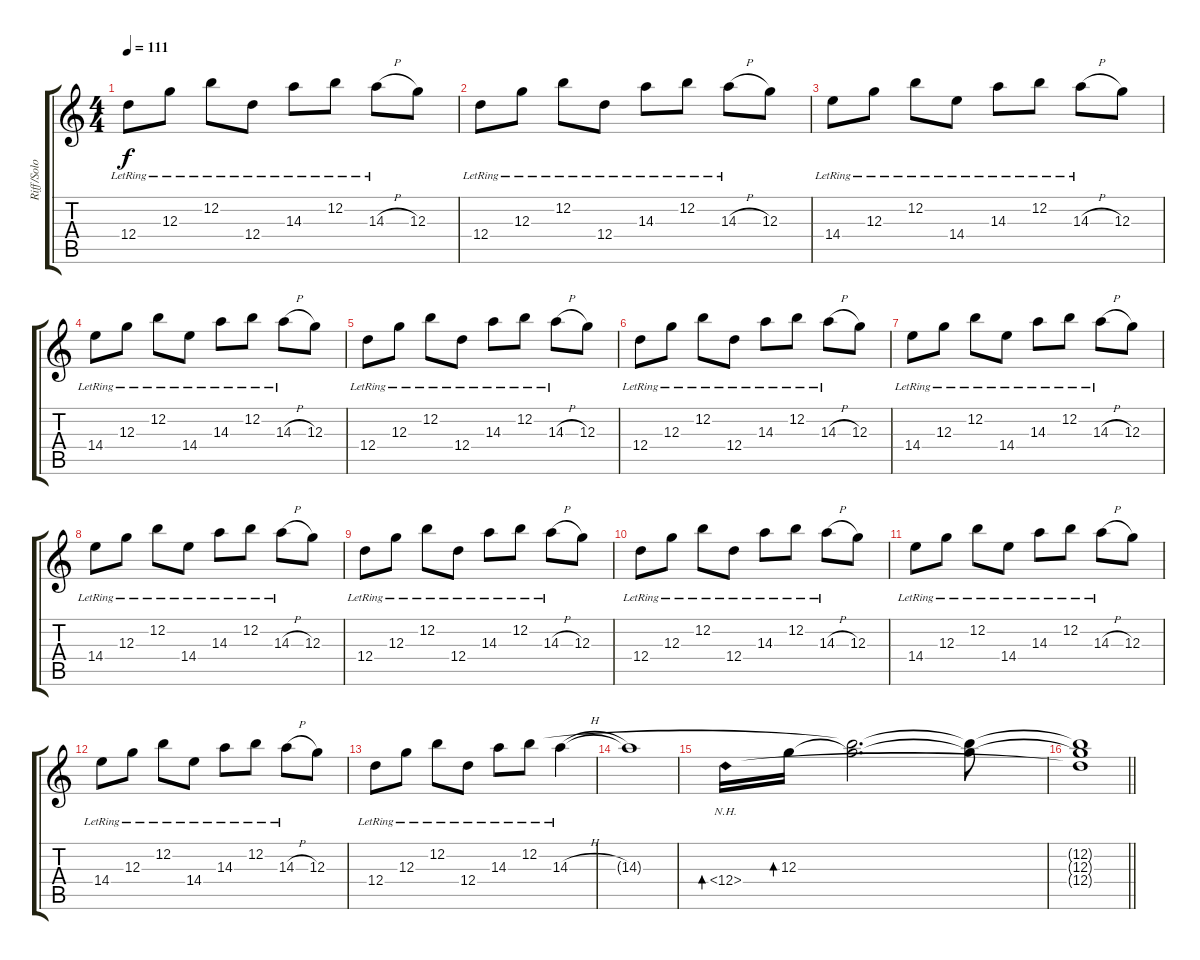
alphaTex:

\track ("Riff/Solo" "Riff/Solo") {instrument electricguitarclean}
\staff {score tabs}
\tuning (E4 B3 G3 D3 A2 E2) {hide}
\ts (4 4)
\tempo 111
\clef g2
\ks c
12.4{lr}.8{dy f} 12.3{lr}.8 12.2{lr}.8 12.4{lr}.8 14.3{lr}.8 12.2{lr}.8 14.3{h lr}.8 12.3.8 |
12.4{lr}.8 12.3{lr}.8 12.2{lr}.8 12.4{lr}.8 14.3{lr}.8 12.2{lr}.8 14.3{h lr}.8 12.3.8 |
14.4{lr}.8 12.3{lr}.8 12.2{lr}.8 14.4{lr}.8 14.3{lr}.8 12.2{lr}.8 14.3{h lr}.8 12.3.8 |
14.4{lr}.8 12.3{lr}.8 12.2{lr}.8 14.4{lr}.8 14.3{lr}.8 12.2{lr}.8 14.3{h lr}.8 12.3.8 |
12.4{lr}.8 12.3{lr}.8 12.2{lr}.8 12.4{lr}.8 14.3{lr}.8 12.2{lr}.8 14.3{h lr}.8 12.3.8 |
12.4{lr}.8 12.3{lr}.8 12.2{lr}.8 12.4{lr}.8 14.3{lr}.8 12.2{lr}.8 14.3{h lr}.8 12.3.8 |
14.4{lr}.8 12.3{lr}.8 12.2{lr}.8 14.4{lr}.8 14.3{lr}.8 12.2{lr}.8 14.3{h lr}.8 12.3.8 |
14.4{lr}.8 12.3{lr}.8 12.2{lr}.8 14.4{lr}.8 14.3{lr}.8 12.2{lr}.8 14.3{h lr}.8 12.3.8 |
12.4{lr}.8 12.3{lr}.8 12.2{lr}.8 12.4{lr}.8 14.3{lr}.8 12.2{lr}.8 14.3{h lr}.8 12.3.8 |
12.4{lr}.8 12.3{lr}.8 12.2{lr}.8 12.4{lr}.8 14.3{lr}.8 12.2{lr}.8 14.3{h lr}.8 12.3.8 |
14.4{lr}.8 12.3{lr}.8 12.2{lr}.8 14.4{lr}.8 14.3{lr}.8 12.2{lr}.8 14.3{h lr}.8 12.3.8 |
14.4{lr}.8 12.3{lr}.8 12.2{lr}.8 14.4{lr}.8 14.3{lr}.8 12.2{lr}.8 14.3{h lr}.8 12.3.8 |
12.4{lr}.8 12.3{lr}.8 12.2{lr}.8 12.4{lr}.8 14.3{lr}.8 12.2{lr}.8 14.3{h lr}.4 |
14.3{t}.1 |
12.4{nh}.16{bd 60 volume 6 instrument electricguitarclean} 12.3.16{bd 60} (12.2{t} 12.3{t}).2{d} (12.2{t} 12.3{t}).8 |
\barLineRight lightlight
(12.2{t} 12.3{t} 12.4{t}).1
